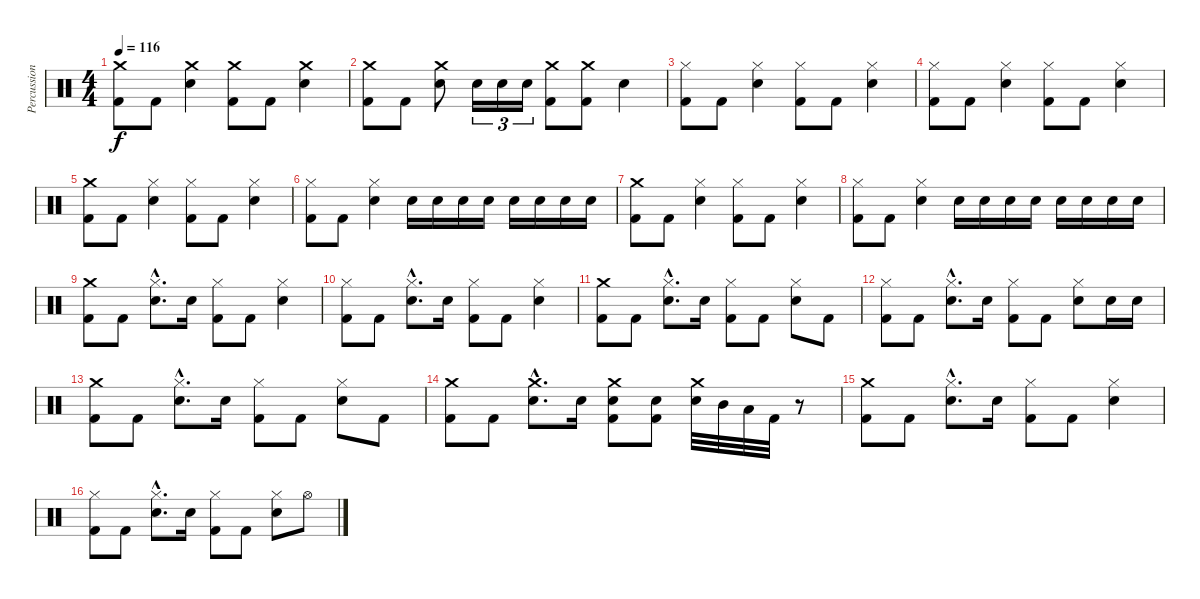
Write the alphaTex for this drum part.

\track ("Percussion" "Percussion") {instrument percussion}
\staff {score}
\articulation defaults
\ts (4 4)
\tempo 116
\clef neutral
\ks c
("Crash medium (hit)" "Kick (hit) 2").8{dy f} "Kick (hit) 2".8 ("Crash medium (hit)" "Snare (hit) 2").4 ("Crash medium (hit)" "Kick (hit) 2").8 "Kick (hit) 2".8 ("Crash medium (hit)" "Snare (hit) 2").4 |
("Crash medium (hit)" "Kick (hit) 2").8 "Kick (hit) 2".8 ("Crash medium (hit)" "Snare (hit) 2").8 "Snare (hit) 2".16{tu (3 2)} "Snare (hit) 2".16{tu (3 2)} "Snare (hit) 2".16{tu (3 2)} ("Crash medium (hit)" "Kick (hit) 2").8 ("Crash medium (hit)" "Kick (hit) 2").8 "Snare (hit) 2".4 |
("Hi-Hat (closed)" "Kick (hit) 2").8 "Kick (hit) 2".8 ("Hi-Hat (closed)" "Snare (hit) 2").4 ("Hi-Hat (closed)" "Kick (hit) 2").8 "Kick (hit) 2".8 ("Hi-Hat (closed)" "Snare (hit) 2").4 |
("Hi-Hat (closed)" "Kick (hit) 2").8 "Kick (hit) 2".8 ("Hi-Hat (closed)" "Snare (hit) 2").4 ("Hi-Hat (closed)" "Kick (hit) 2").8 "Kick (hit) 2".8 ("Hi-Hat (closed)" "Snare (hit) 2").4 |
("Crash medium (hit)" "Kick (hit) 2").8 "Kick (hit) 2".8 ("Hi-Hat (closed)" "Snare (hit) 2").4 ("Hi-Hat (closed)" "Kick (hit) 2").8 "Kick (hit) 2".8 ("Hi-Hat (closed)" "Snare (hit) 2").4 |
("Hi-Hat (closed)" "Kick (hit) 2").8 "Kick (hit) 2".8 ("Hi-Hat (closed)" "Snare (hit) 2").4 "Snare (hit) 2".16 "Snare (hit) 2".16 "Snare (hit) 2".16 "Snare (hit) 2".16 "Snare (hit) 2".16 "Snare (hit) 2".16 "Snare (hit) 2".16 "Snare (hit) 2".16 |
("Crash medium (hit)" "Kick (hit) 2").8 "Kick (hit) 2".8 ("Hi-Hat (closed)" "Snare (hit) 2").4 ("Hi-Hat (closed)" "Kick (hit) 2").8 "Kick (hit) 2".8 ("Hi-Hat (closed)" "Snare (hit) 2").4 |
("Hi-Hat (closed)" "Kick (hit) 2").8 "Kick (hit) 2".8 ("Hi-Hat (closed)" "Snare (hit) 2").4 "Snare (hit) 2".16 "Snare (hit) 2".16 "Snare (hit) 2".16 "Snare (hit) 2".16 "Snare (hit) 2".16 "Snare (hit) 2".16 "Snare (hit) 2".16 "Snare (hit) 2".16 |
("Crash medium (hit)" "Kick (hit) 2").8 "Kick (hit) 2".8 ("Hi-Hat (closed)"{hac} "Snare (hit) 2"{hac}).8{d} "Snare (hit) 2".16 ("Hi-Hat (closed)" "Kick (hit) 2").8 "Kick (hit) 2".8 ("Hi-Hat (closed)" "Snare (hit) 2").4 |
("Hi-Hat (closed)" "Kick (hit) 2").8 "Kick (hit) 2".8 ("Hi-Hat (closed)"{hac} "Snare (hit) 2"{hac}).8{d} "Snare (hit) 2".16 ("Hi-Hat (closed)" "Kick (hit) 2").8 "Kick (hit) 2".8 ("Hi-Hat (closed)" "Snare (hit) 2").4 |
("Crash medium (hit)" "Kick (hit) 2").8 "Kick (hit) 2".8 ("Hi-Hat (closed)"{hac} "Snare (hit) 2"{hac}).8{d} "Snare (hit) 2".16 ("Hi-Hat (closed)" "Kick (hit) 2").8 "Kick (hit) 2".8 ("Hi-Hat (closed)" "Snare (hit) 2").8 "Kick (hit) 2".8 |
("Hi-Hat (closed)" "Kick (hit) 2").8 "Kick (hit) 2".8 ("Hi-Hat (closed)"{hac} "Snare (hit) 2"{hac}).8{d} "Snare (hit) 2".16 ("Hi-Hat (closed)" "Kick (hit) 2").8 "Kick (hit) 2".8 ("Hi-Hat (closed)" "Snare (hit) 2").8 "Snare (hit) 2".16 "Snare (hit) 2".16 |
("Crash medium (hit)" "Kick (hit) 2").8 "Kick (hit) 2".8 ("Hi-Hat (closed)"{hac} "Snare (hit) 2"{hac}).8{d} "Snare (hit) 2".16 ("Hi-Hat (closed)" "Kick (hit) 2").8 "Kick (hit) 2".8 ("Hi-Hat (closed)" "Snare (hit) 2").8 "Kick (hit) 2".8 |
("Crash medium (hit)" "Kick (hit) 2").8 "Kick (hit) 2".8 ("Crash medium (hit)"{hac} "Snare (hit) 2"{hac}).8{d} "Snare (hit) 2".16 ("Crash medium (hit)" "Snare (hit) 2" "Kick (hit) 2").8 ("Snare (hit) 2" "Kick (hit) 2").8 ("Crash medium (hit)" "Snare (hit) 2").32 "Mid Tom (hit)".32 "Low Tom (hit)".32 "Kick (hit) 2".32 r.8 |
("Crash medium (hit)" "Kick (hit) 2").8 "Kick (hit) 2".8 ("Hi-Hat (closed)"{hac} "Snare (hit) 2"{hac}).8{d} "Snare (hit) 2".16 ("Hi-Hat (closed)" "Kick (hit) 2").8 "Kick (hit) 2".8 ("Hi-Hat (closed)" "Snare (hit) 2").4 |
("Hi-Hat (closed)" "Kick (hit) 2").8 "Kick (hit) 2".8 ("Hi-Hat (closed)"{hac} "Snare (hit) 2"{hac}).8{d} "Snare (hit) 2".16 ("Hi-Hat (closed)" "Kick (hit) 2").8 "Kick (hit) 2".8 ("Hi-Hat (closed)" "Snare (hit) 2").8 "Hi-Hat (open)".8
